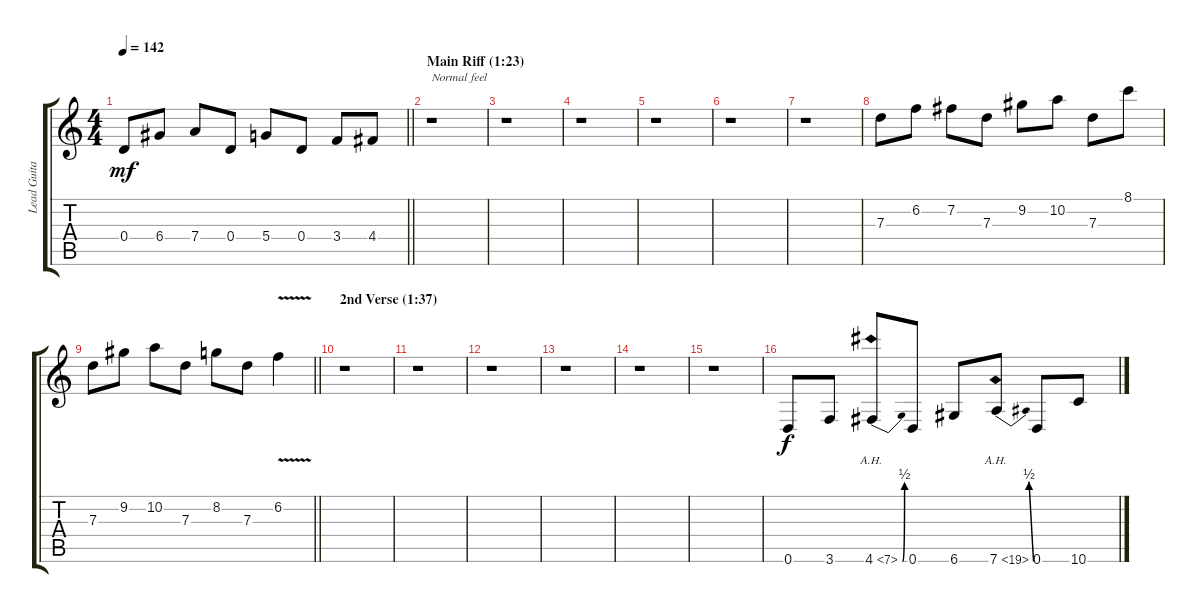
\track ("Lead Guitar (Slash)  " "Lead Guita") {instrument overdrivenguitar}
\staff {score tabs}
\tuning (E4 B3 G3 D3 A2 D2) {hide}
\ts (4 4)
\tempo 142
\clef g2
\barLineRight lightlight
\ks c
0.4.8{dy mf} 6.4.8 7.4.8 0.4.8 5.4.8 0.4.8 3.4.8 4.4.8 |
\section ("" "Main Riff (1:23)")
r.1{txt "Normal feel"} |
r.1 |
r.1 |
r.1 |
r.1 |
r.1 |
7.3.8 6.2.8 7.2.8 7.3.8 9.2.8 10.2.8 7.3.8 8.1.8 |
\barLineRight lightlight
7.3.8 9.2.8 10.2.8 7.3.8 8.2.8 7.3.8 6.2{v}.4 |
\section ("" "2nd Verse (1:37)")
r.1 |
r.1 |
r.1 |
r.1 |
r.1 |
r.1 |
0.6.8{dy f} 3.6.8 4.6{be (bend 0 0 60 2) ah 3}.8 0.6.8 6.6.8 7.6{be (bend 0 0 60 2) ah 12}.8 0.6.8 10.6.8
